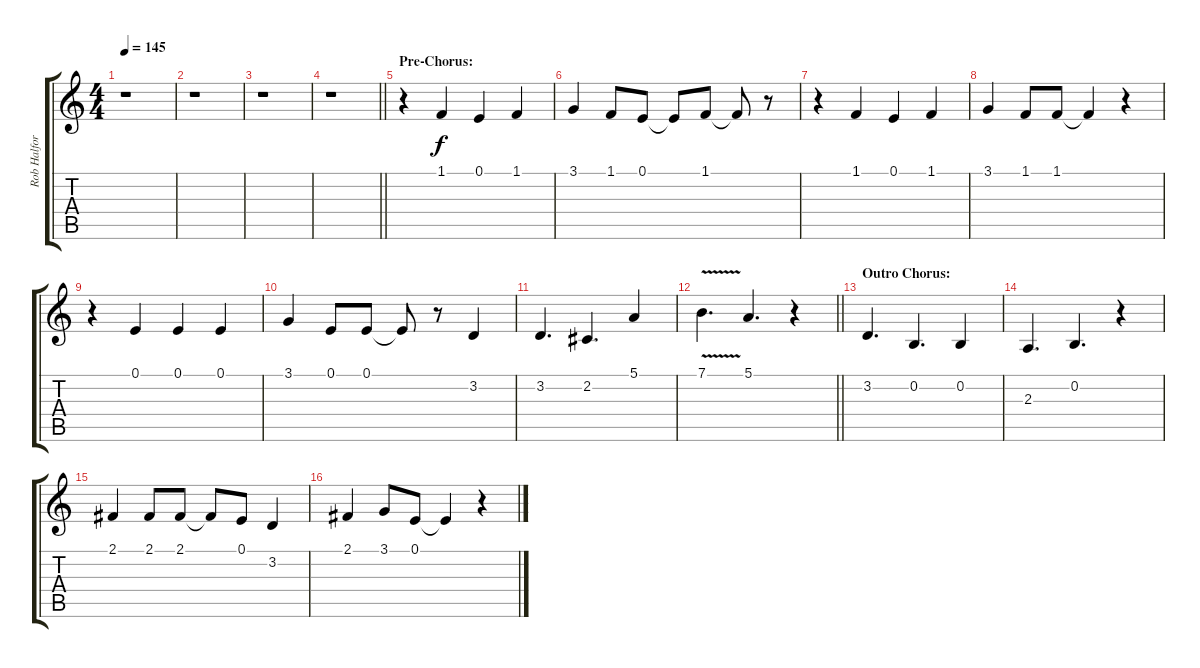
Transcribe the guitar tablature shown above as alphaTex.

\track ("Rob Halford" "Rob Halfor") {instrument oboe}
\staff {score tabs}
\tuning (E4 B3 G3 D3 A2 E2) {hide}
\ts (4 4)
\tempo 145
\clef g2
\ks c
r.1{dy f} |
r.1 |
r.1 |
\barLineRight lightlight
r.1 |
\section ("" "Pre-Chorus:")
r.4 1.1.4 0.1.4 1.1.4 |
3.1.4 1.1.8 0.1.8 0.1{t}.8 1.1.8 1.1{t}.8 r.8 |
r.4 1.1.4 0.1.4 1.1.4 |
3.1.4 1.1.8 1.1.8 1.1{t}.4 r.4 |
r.4 0.1.4 0.1.4 0.1.4 |
3.1.4 0.1.8 0.1.8 0.1{t}.8 r.8 3.2.4 |
3.2.4{d} 2.2.4{d} 5.1.4 |
\barLineRight lightlight
7.1{v}.4{d} 5.1.4{d} r.4 |
\section ("" "Outro Chorus:")
3.2.4{d} 0.2.4{d} 0.2.4 |
2.3.4{d} 0.2.4{d} r.4 |
2.1.4 2.1.8 2.1.8 2.1{t}.8 0.1.8 3.2.4 |
2.1.4 3.1.8 0.1.8 0.1{t}.4 r.4
